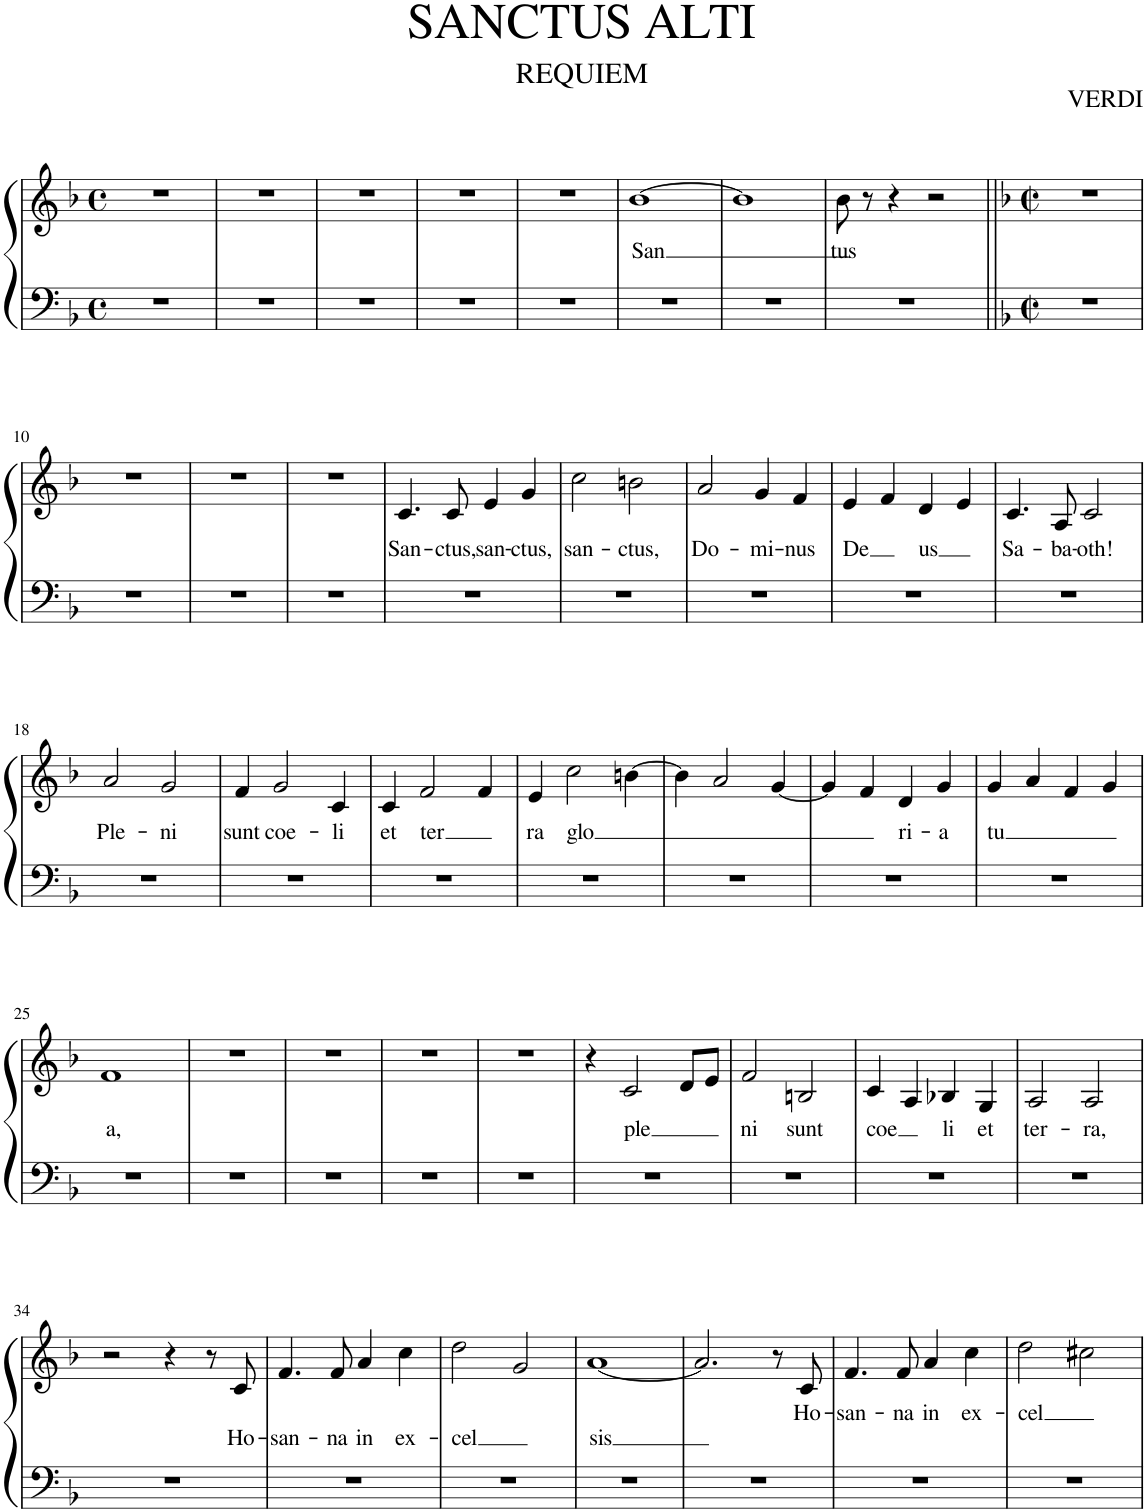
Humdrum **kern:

**kern	**kern	**text	**text
*part1	*part1	*part1	*part1
*staff2	*staff1	*staff1	*staff1
*I"Piano	*	*	*
*I'Pno.	*	*	*
*clefF4	*clefG2	*	*
*k[b-]	*k[b-]	*	*
*M4/4	*M4/4	*	*
*met(c)	*met(c)	*	*
=1	=1	=1	=1
1r	1r	.	.
=2	=2	=2	=2
1r	1r	.	.
=3	=3	=3	=3
1r	1r	.	.
=4	=4	=4	=4
1r	1r	.	.
=5	=5	=5	=5
1r	1r	.	.
=6	=6	=6	=6
!	!	!LO:LY:b	!
1r	[1b-	San	.
=7	=7	=7	=7
1r	1b-]	.	.
=8	=8	=8	=8
!	!	!LO:LY:b	!
1r	8b-\	tus	.
.	8r	.	.
.	4r	.	.
.	2r	.	.
=9||	=9||	=9||	=9||
*k[b-]	*k[b-]	*	*
*M2/2	*M2/2	*	*
*met(c|)	*met(c|)	*	*
1r	1r	.	.
!!LO:LB:g=z
=10	=10	=10	=10
1r	1r	.	.
=11	=11	=11	=11
1r	1r	.	.
=12	=12	=12	=12
1r	1r	.	.
=13	=13	=13	=13
!	!	!LO:LY:b	!
1r	4.c/	San-	.
!	!	!LO:LY:b	!
.	8c/	-ctus,	.
!	!	!LO:LY:b	!
.	4e/	san-	.
!	!	!LO:LY:b	!
.	4g/	-ctus,	.
=14	=14	=14	=14
!	!	!LO:LY:b	!
1r	2cc\	san-	.
!	!	!LO:LY:b	!
.	2bn\	-ctus,	.
=15	=15	=15	=15
!	!	!LO:LY:b	!
1r	2a/	Do-	.
!	!	!LO:LY:b	!
.	4g/	-mi-	.
!	!	!LO:LY:b	!
.	4f/	-nus	.
=16	=16	=16	=16
!	!	!LO:LY:b	!
1r	4e/	-De	.
.	4f/	.	.
!	!	!LO:LY:b	!
.	4d/	us	.
.	4e/	.	.
=17	=17	=17	=17
!	!	!LO:LY:b	!
1r	4.c/	Sa-	.
!	!	!LO:LY:b	!
.	8A/	-ba-	.
!	!	!LO:LY:b	!
.	2c/	-oth!	.
!!LO:LB:g=z
=18	=18	=18	=18
!	!	!LO:LY:b	!
1r	2a/	Ple-	.
!	!	!LO:LY:b	!
.	2g/	-ni	.
=19	=19	=19	=19
!	!	!LO:LY:b	!
1r	4f/	sunt	.
!	!	!LO:LY:b	!
.	2g/	coe-	.
!	!	!LO:LY:b	!
.	4c/	-li	.
=20	=20	=20	=20
!	!	!LO:LY:b	!
1r	4c/	et	.
!	!	!LO:LY:b	!
.	2f/	ter	.
.	4f/	.	.
=21	=21	=21	=21
!	!	!LO:LY:b	!
1r	4e/	ra	.
!	!	!LO:LY:b	!
.	2cc\	glo	.
.	[4bn\	.	.
=22	=22	=22	=22
1r	4b\]	.	.
.	2a/	.	.
.	[4g/	.	.
=23	=23	=23	=23
1r	4g/]	.	.
.	4f/	.	.
!	!	!LO:LY:b	!
.	4d/	ri-	.
!	!	!LO:LY:b	!
.	4g/	-a	.
=24	=24	=24	=24
!	!	!LO:LY:b	!
1r	4g/	tu	.
.	4a/	.	.
.	4f/	.	.
.	4g/	.	.
!!LO:LB:g=z
=25	=25	=25	=25
!	!	!LO:LY:b	!
1r	1f	a,	.
=26	=26	=26	=26
1r	1r	.	.
=27	=27	=27	=27
1r	1r	.	.
=28	=28	=28	=28
1r	1r	.	.
=29	=29	=29	=29
1r	1r	.	.
=30	=30	=30	=30
1r	4r	.	.
!	!	!LO:LY:b	!
.	2c/	ple	.
.	8d/L	.	.
.	8e/J	.	.
=31	=31	=31	=31
!	!	!LO:LY:b	!
1r	2f/	ni	.
!	!	!LO:LY:b	!
.	2Bn/	sunt	.
=32	=32	=32	=32
!	!	!LO:LY:b	!
1r	4c/	coe	.
.	4A/	.	.
!	!	!LO:LY:b	!
.	4B-X/	li	.
!	!	!LO:LY:b	!
.	4G/	et	.
=33	=33	=33	=33
!	!	!LO:LY:b	!
1r	2A/	ter-	.
!	!	!LO:LY:b	!
.	2A/	-ra,	.
!!LO:LB:g=z
=34	=34	=34	=34
1r	2r	.	.
.	4r	.	.
.	8r	.	.
!	!	!	!LO:LY:b
.	8c/	.	Ho-
=35	=35	=35	=35
!	!	!	!LO:LY:b
1r	4.f/	.	-san-
!	!	!	!LO:LY:b
.	8f/	.	-na
!	!	!	!LO:LY:b
.	4a/	.	in
!	!	!	!LO:LY:b
.	4cc\	.	ex-
=36	=36	=36	=36
!	!	!	!LO:LY:b
1r	2dd\	.	-cel
.	2g/	.	.
=37	=37	=37	=37
!	!	!	!LO:LY:b
1r	[1a	.	sis
=38	=38	=38	=38
1r	2.a/]	.	.
.	8r	.	.
!	!	!LO:LY:b	!
.	8c/	Ho-	.
=39	=39	=39	=39
!	!	!LO:LY:b	!
1r	4.f/	-san-	.
!	!	!LO:LY:b	!
.	8f/	-na	.
!	!	!LO:LY:b	!
.	4a/	in	.
!	!	!LO:LY:b	!
.	4cc\	ex-	.
=40	=40	=40	=40
!	!	!LO:LY:b	!
1r	2dd\	-cel	.
.	2cc#X\	.	.
=	=	=	=
*-	*-	*-	*-
